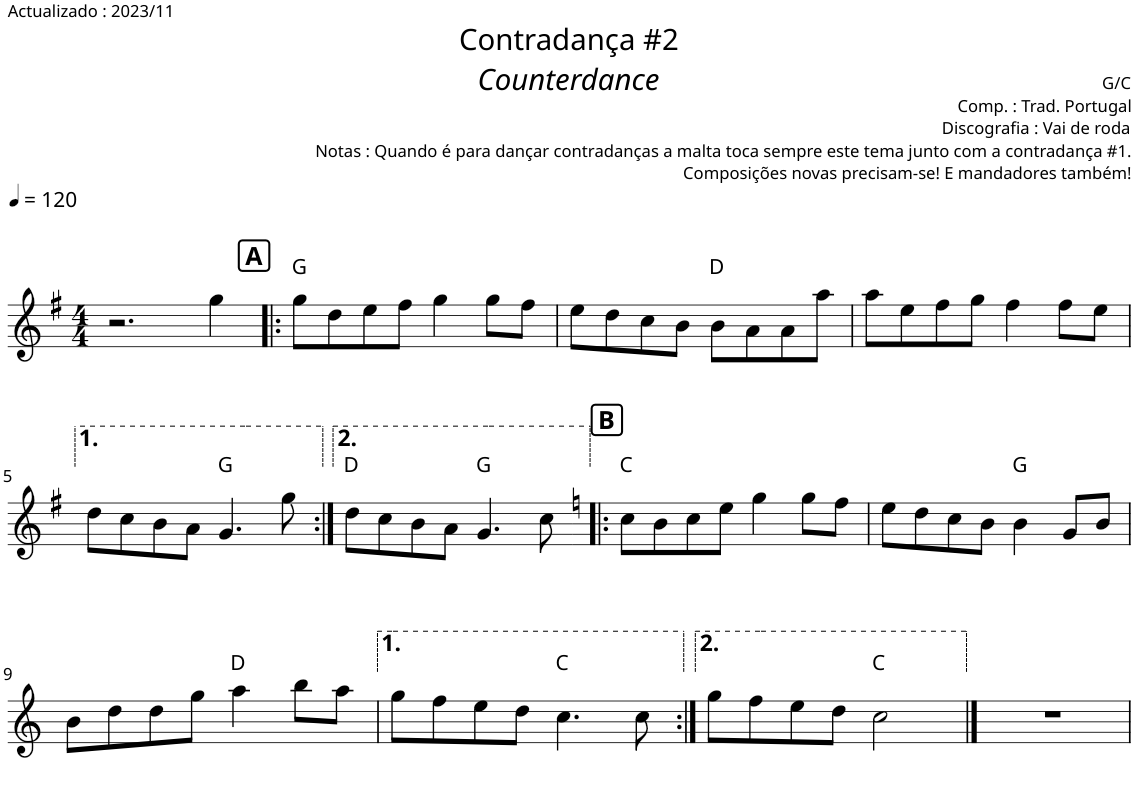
**kern	**harte
*part1	*part1
*staff1	*
*I"Piano	*
*I'Pno.	*
*clefG2	*
*k[f#]	*
*M4/4	*
*MM120	*
=1	=1
2.r	.
4gg\	.
!!LO:REH:place=s1:a:B:cj:fs=12:t=A
=2!|:	=2!|:
8gg\L	G:maj
8dd\	.
8ee\	.
8ff#\J	.
4gg\	.
8gg\L	.
8ff#\J	.
=3	=3
8ee\L	.
8dd\	.
8cc\	.
8b\J	.
8b\L	D:maj
8a\	.
8a\	.
8aa\J	.
=4	=4
8aa\L	.
8ee\	.
8ff#\	.
8gg\J	.
4ff#\	.
8ff#\L	.
8ee\J	.
!!LO:LB:g=z
=5	=5
8dd\L	.
8cc\	.
8b\	.
8a\J	.
4.g/	G:maj
8gg\	.
=6:|!	=6:|!
8dd\L	D:maj
8cc\	.
8b\	.
8a\J	.
4.g/	G:maj
8cc\	.
!!LO:REH:place=s1:a:B:cj:fs=12:t=B
=7!|:	=7!|:
*k[]	*
8cc\L	C:maj
8b\	.
8cc\	.
8ee\J	.
4gg\	.
8gg\L	.
8ff\J	.
=8	=8
8ee\L	.
8dd\	.
8cc\	.
8b\J	.
4b\	G:maj
8g/L	.
8b/J	.
!!LO:LB:g=z
=9	=9
8b\L	.
8dd\	.
8dd\	.
8gg\J	.
4aa\	D:maj
8bb\L	.
8aa\J	.
=10	=10
8gg\L	.
8ff\	.
8ee\	.
8dd\J	.
4.cc\	C:maj
8cc\	.
=11:|!	=11:|!
8gg\L	.
8ff\	.
8ee\	.
8dd\J	.
2cc\	C:maj
==12	==12
1r	.
=	=
*-	*-
